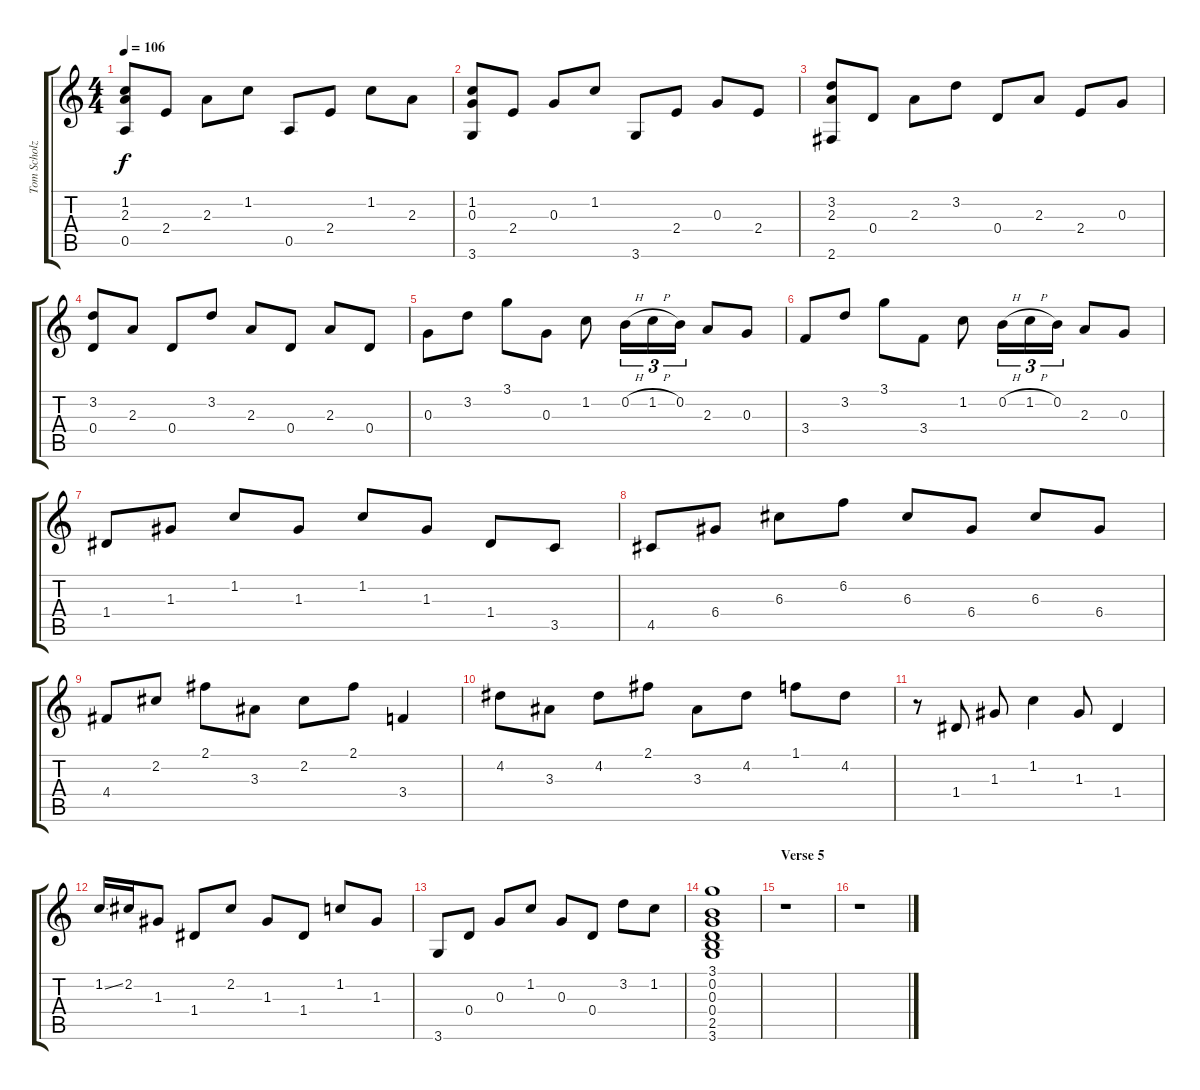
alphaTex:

\track ("Tom Scholz - Clean" "Tom Scholz") {instrument electricguitarjazz}
\staff {score tabs}
\tuning (E4 B3 G3 D3 A2 E2) {hide}
\ts (4 4)
\tempo 106
\clef g2
\ks c
(1.2 2.3 0.5).8{dy f} 2.4.8 2.3.8 1.2.8 0.5.8 2.4.8 1.2.8 2.3.8 |
(1.2 0.3 3.6).8 2.4.8 0.3.8 1.2.8 3.6.8 2.4.8 0.3.8 2.4.8 |
(3.2 2.3 2.6).8 0.4.8 2.3.8 3.2.8 0.4.8 2.3.8 2.4.8 0.3.8 |
(3.2 0.4).8 2.3.8 0.4.8 3.2.8 2.3.8 0.4.8 2.3.8 0.4.8 |
0.3.8 3.2.8 3.1.8 0.3.8 1.2.8 0.2{h}.16{tu (3 2)} 1.2{h}.16{tu (3 2)} 0.2.16{tu (3 2)} 2.3.8 0.3.8 |
3.4.8 3.2.8 3.1.8 3.4.8 1.2.8 0.2{h}.16{tu (3 2)} 1.2{h}.16{tu (3 2)} 0.2.16{tu (3 2)} 2.3.8 0.3.8 |
1.4.8 1.3.8 1.2.8 1.3.8 1.2.8 1.3.8 1.4.8 3.5.8 |
4.5.8 6.4.8 6.3.8 6.2.8 6.3.8 6.4.8 6.3.8 6.4.8 |
4.4.8 2.2.8 2.1.8 3.3.8 2.2.8 2.1.8 3.4.4 |
4.2.8 3.3.8 4.2.8 2.1.8 3.3.8 4.2.8 1.1.8 4.2.8 |
r.8 1.4.8 1.3.8 1.2.4 1.3.8 1.4.4 |
1.2{ss}.16 2.2.16 1.3.8 1.4.8 2.2.8 1.3.8 1.4.8 1.2.8 1.3.8 |
3.6.8 0.4.8 0.3.8 1.2.8 0.3.8 0.4.8 3.2.8 1.2.8 |
(3.1 0.2 0.3 0.4 2.5 3.6).1 |
\section ("" "Verse 5")
r.1 |
r.1
